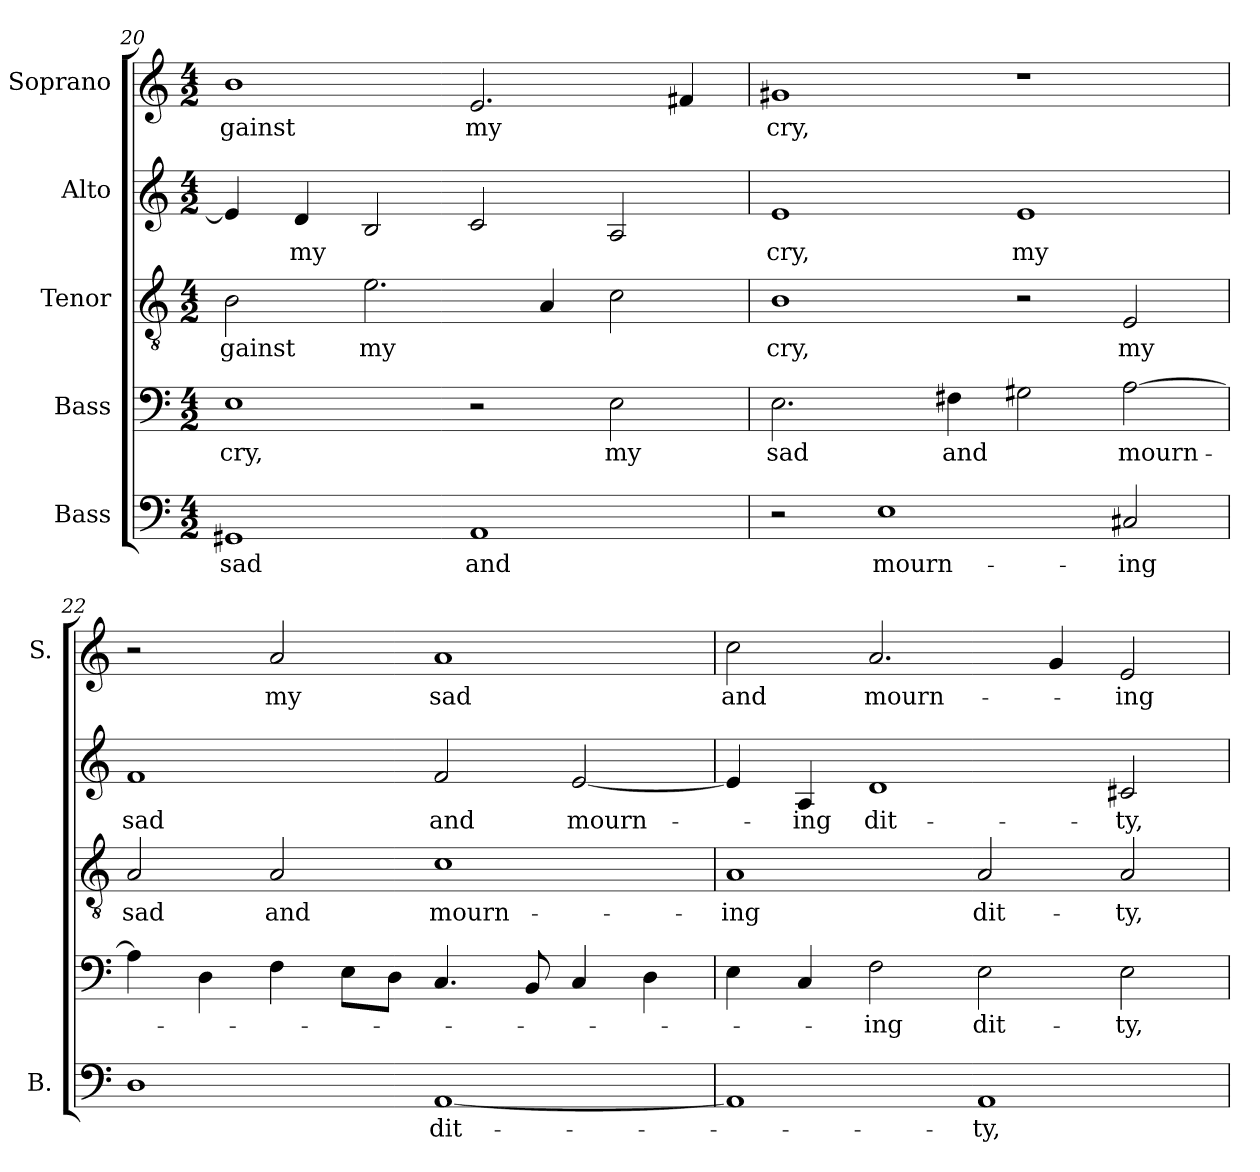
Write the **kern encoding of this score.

**kern	**text	**kern	**text	**kern	**text	**kern	**text	**kern	**text
*part5	*part5	*part4	*part4	*part3	*part3	*part2	*part2	*part1	*part1
*staff5	*staff5	*staff4	*staff4	*staff3	*staff3	*staff2	*staff2	*staff1	*staff1
*I"Bass	*	*I"Bass	*	*I"Tenor	*	*I"Alto	*	*I"Soprano	*
*I'B.	*	*	*	*	*	*	*	*I'S.	*
*clefF4	*	*clefF4	*	*clefGv2	*	*clefG2	*	*clefG2	*
*	*	*ITrd7c12	*	*ITrd7c12	*	*	*	*	*
*k[]	*	*k[]	*	*k[]	*	*k[]	*	*k[]	*
*C:	*	*C:	*	*C:	*	*C:	*	*C:	*
*M4/2	*	*M4/2	*	*M4/2	*	*M4/2	*	*M4/2	*
=20	=20	=20	=20	=20	=20	=20	=20	=20	=20
!	!LO:LY:b:color=#000000	!	!	!	!	!	!	!	!
!	!	!	!LO:LY:b:color=#000000	!	!	!	!	!	!
!	!	!	!	!	!LO:LY:b:color=#000000	!	!	!	!
!	!	!	!	!	!	!	!	!	!LO:LY:b:color=#000000
1GG#Xi	sad	1EEi	cry,	2BBi\	-gainst	4ei/]	.	1bi	-gainst
!	!	!	!	!	!	!	!LO:LY:b:color=#000000	!	!
.	.	.	.	.	.	4di/	my	.	.
!	!	!	!	!	!LO:LY:b:color=#000000	!	!	!	!
.	.	.	.	2.Ei\	my	2Bi/	.	.	.
!	!LO:LY:b:color=#000000	!	!	!	!	!	!	!	!
!	!	!	!	!	!	!	!	!	!LO:LY:b:color=#000000
1AAi	and	2r	.	.	.	2ci/	.	2.ei/	my
.	.	.	.	4AAi/	.	.	.	.	.
!	!	!	!LO:LY:b:color=#000000	!	!	!	!	!	!
.	.	2EEi\	my	2Ci\	.	2Ai/	.	.	.
.	.	.	.	.	.	.	.	4f#Xi/	.
=21	=21	=21	=21	=21	=21	=21	=21	=21	=21
!	!	!	!LO:LY:b:color=#000000	!	!	!	!	!	!
!	!	!	!	!	!LO:LY:b:color=#000000	!	!	!	!
!	!	!	!	!	!	!	!LO:LY:b:color=#000000	!	!
!	!	!	!	!	!	!	!	!	!LO:LY:b:color=#000000
2r	.	2.EEi\	sad	1BBi	cry,	1ei	cry,	1g#Xi	cry,
!	!LO:LY:b:color=#000000	!	!	!	!	!	!	!	!
1Ei	mourn-	.	.	.	.	.	.	.	.
!	!	!	!LO:LY:b:color=#000000	!	!	!	!	!	!
.	.	4FF#Xi\	and	.	.	.	.	.	.
!	!	!	!	!	!	!	!LO:LY:b:color=#000000	!	!
.	.	2GG#Xi\	.	2r	.	1ei	my	1r	.
!	!LO:LY:b:color=#000000	!	!	!	!	!	!	!	!
!	!	!	!LO:LY:b:color=#000000	!	!	!	!	!	!
!	!	!	!	!	!LO:LY:b:color=#000000	!	!	!	!
2C#Xi/	-ing	[2AAi\	mourn-	2EEi/	my	.	.	.	.
=22	=22	=22	=22	=22	=22	=22	=22	=22	=22
!	!	!	!	!	!LO:LY:b:color=#000000	!	!	!	!
!	!	!	!	!	!	!	!LO:LY:b:color=#000000	!	!
1Di	.	4AAi\]	.	2AAi/	sad	1fi	sad	2r	.
.	.	4DDi\	.	.	.	.	.	.	.
!	!	!	!	!	!LO:LY:b:color=#000000	!	!	!	!
!	!	!	!	!	!	!	!	!	!LO:LY:b:color=#000000
.	.	4FFi\	.	2AAi/	and	.	.	2ai/	my
.	.	8EEi\L	.	.	.	.	.	.	.
.	.	8DDi\J	.	.	.	.	.	.	.
!	!LO:LY:b:color=#000000	!	!	!	!	!	!	!	!
!	!	!	!	!	!LO:LY:b:color=#000000	!	!	!	!
!	!	!	!	!	!	!	!LO:LY:b:color=#000000	!	!
!	!	!	!	!	!	!	!	!	!LO:LY:b:color=#000000
[1AAi	dit-	4.CCi/	.	1Ci	mourn-	2fi/	and	1ai	sad
.	.	8BBBi/	.	.	.	.	.	.	.
!	!	!	!	!	!	!	!LO:LY:b:color=#000000	!	!
.	.	4CCi/	.	.	.	[2ei/	mourn-	.	.
.	.	4DDi\	.	.	.	.	.	.	.
!!LO:LB:g=z
=23	=23	=23	=23	=23	=23	=23	=23	=23	=23
!	!	!	!	!	!LO:LY:b:color=#000000	!	!	!	!
!	!	!	!	!	!	!	!	!	!LO:LY:b:color=#000000
1AAi]	.	4EEi\	.	1AAi	-ing	4ei/]	.	2cci\	and
!	!	!	!	!	!	!	!LO:LY:b:color=#000000	!	!
.	.	4CCi/	.	.	.	4Ai/	-ing	.	.
!	!	!	!LO:LY:b:color=#000000	!	!	!	!	!	!
!	!	!	!	!	!	!	!LO:LY:b:color=#000000	!	!
!	!	!	!	!	!	!	!	!	!LO:LY:b:color=#000000
.	.	2FFi\	-ing	.	.	1di	dit-	2.ai/	mourn-
!	!LO:LY:b:color=#000000	!	!	!	!	!	!	!	!
!	!	!	!LO:LY:b:color=#000000	!	!	!	!	!	!
!	!	!	!	!	!LO:LY:b:color=#000000	!	!	!	!
1AAi	-ty,	2EEi\	dit-	2AAi/	dit-	.	.	.	.
.	.	.	.	.	.	.	.	4gi/	.
!	!	!	!LO:LY:b:color=#000000	!	!	!	!	!	!
!	!	!	!	!	!LO:LY:b:color=#000000	!	!	!	!
!	!	!	!	!	!	!	!LO:LY:b:color=#000000	!	!
!	!	!	!	!	!	!	!	!	!LO:LY:b:color=#000000
.	.	2EEi\	-ty,	2AAi/	-ty,	2c#Xi/	-ty,	2ei/	-ing
=	=	=	=	=	=	=	=	=	=
*-	*-	*-	*-	*-	*-	*-	*-	*-	*-
